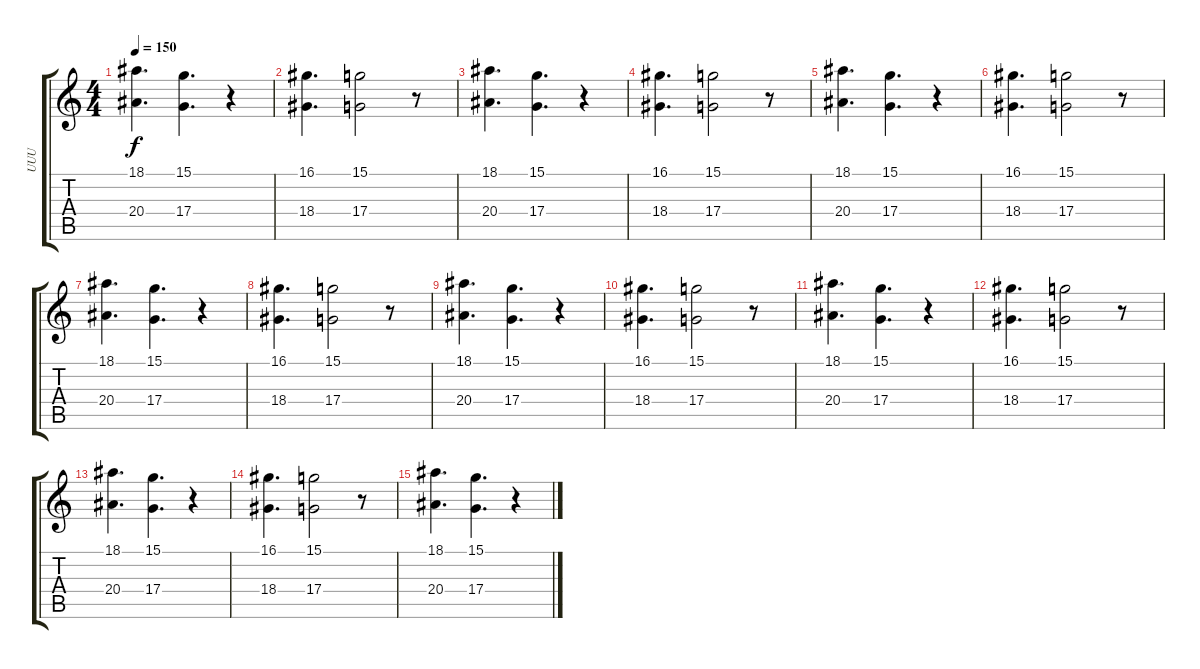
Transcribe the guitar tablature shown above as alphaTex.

\track ("UUU" "UUU") {instrument choiraahs}
\staff {score tabs}
\tuning (E4 B3 G3 D3 A2 E2) {hide}
\ts (4 4)
\tempo 150
\clef g2
\ks c
(18.1 20.4).4{d dy f} (15.1 17.4).4{d} r.4 |
(16.1 18.4).4{d} (15.1 17.4).2 r.8 |
(18.1 20.4).4{d} (15.1 17.4).4{d} r.4 |
(16.1 18.4).4{d} (15.1 17.4).2 r.8 |
(18.1 20.4).4{d} (15.1 17.4).4{d} r.4 |
(16.1 18.4).4{d} (15.1 17.4).2 r.8 |
(18.1 20.4).4{d} (15.1 17.4).4{d} r.4 |
(16.1 18.4).4{d} (15.1 17.4).2 r.8 |
(18.1 20.4).4{d} (15.1 17.4).4{d} r.4 |
(16.1 18.4).4{d} (15.1 17.4).2 r.8 |
(18.1 20.4).4{d} (15.1 17.4).4{d} r.4 |
(16.1 18.4).4{d} (15.1 17.4).2 r.8 |
(18.1 20.4).4{d} (15.1 17.4).4{d} r.4 |
(16.1 18.4).4{d} (15.1 17.4).2 r.8 |
(18.1 20.4).4{d} (15.1 17.4).4{d} r.4
